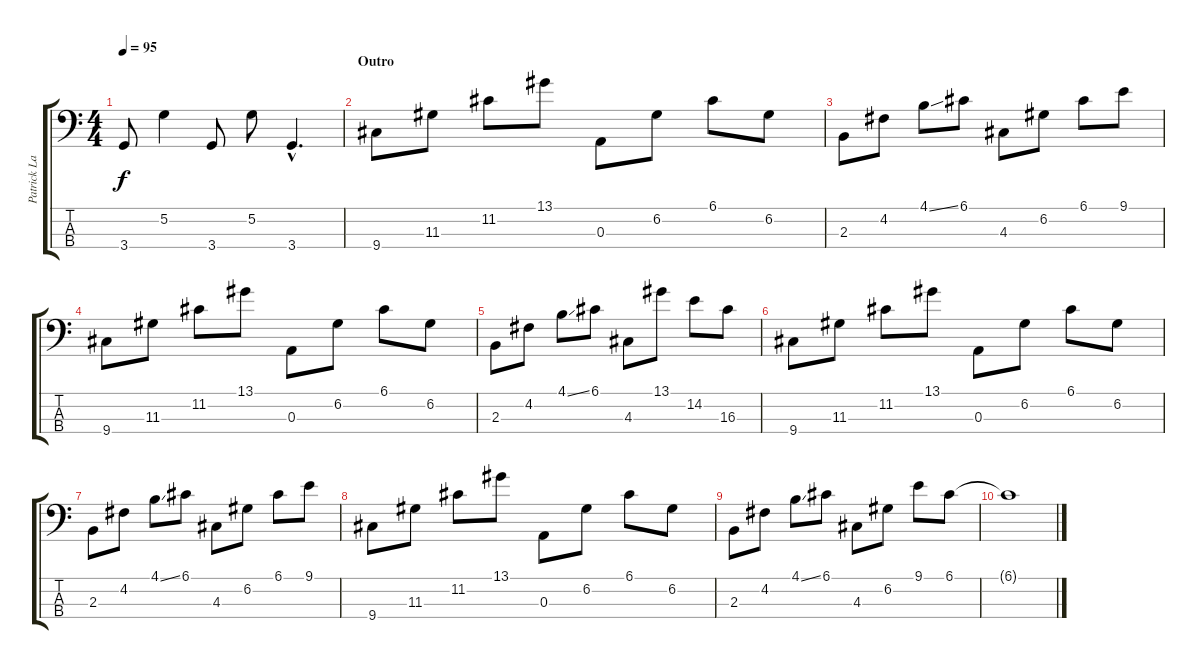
\track ("Patrick Latreille" "Patrick La") {instrument electricbassfinger}
\staff {score tabs}
\tuning (G2 D2 A1 E1) {hide}
\ts (4 4)
\tempo 95
\clef f4
\ks c
3.4.8{dy f} 5.2.4 3.4.8 5.2.8 3.4{hac}.4{d} |
\section ("" "Outro")
9.4.8 11.3.8 11.2.8 13.1.8 0.3.8 6.2.8 6.1.8 6.2.8 |
2.3.8 4.2.8 4.1{ss}.8 6.1.8 4.3.8 6.2.8 6.1.8 9.1.8 |
9.4.8 11.3.8 11.2.8 13.1.8 0.3.8 6.2.8 6.1.8 6.2.8 |
2.3.8 4.2.8 4.1{ss}.8 6.1.8 4.3.8 13.1.8 14.2.8 16.3.8 |
9.4.8 11.3.8 11.2.8 13.1.8 0.3.8 6.2.8 6.1.8 6.2.8 |
2.3.8 4.2.8 4.1{ss}.8 6.1.8 4.3.8 6.2.8 6.1.8 9.1.8 |
9.4.8 11.3.8 11.2.8 13.1.8 0.3.8 6.2.8 6.1.8 6.2.8 |
2.3.8 4.2.8 4.1{ss}.8 6.1.8 4.3.8 6.2.8 9.1.8 6.1.8 |
6.1{t}.1
